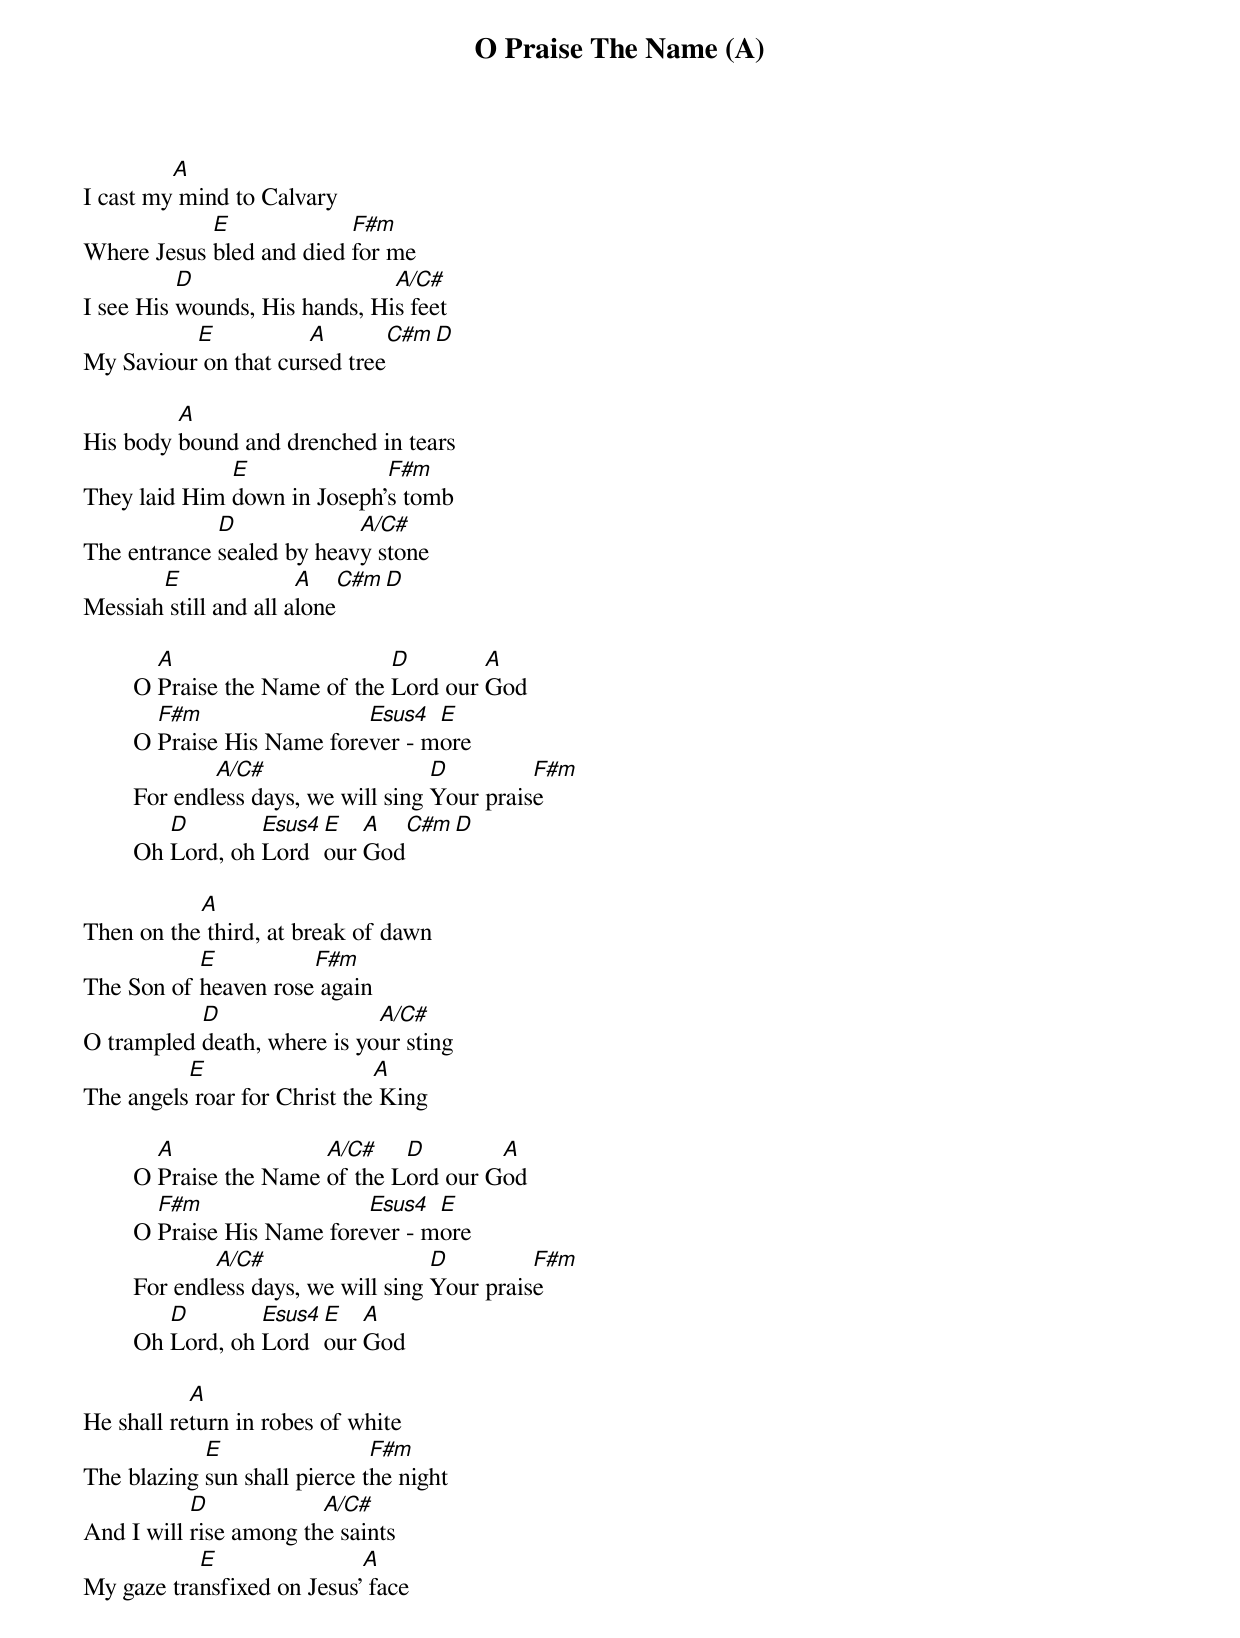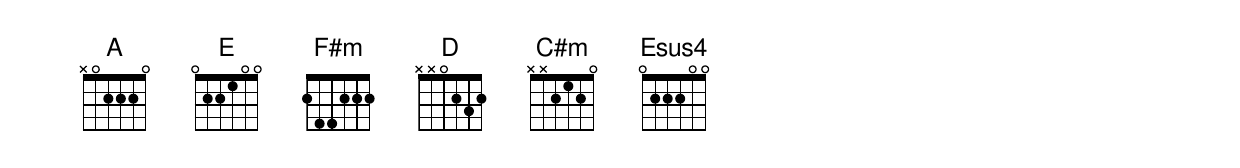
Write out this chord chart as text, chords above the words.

O Praise The Name (A)

         A
I cast my mind to Calvary
            E             F#m
Where Jesus bled and died for me
          D                    A/C#
I see His wounds, His hands, His feet
          E           A        C#m  D
My Saviour on that cursed tree

         A
His body bound and drenched in tears
              E              F#m
They laid Him down in Joseph's tomb
             D             A/C#
The entrance sealed by heavy stone
       E               A     C#m  D
Messiah still and all alone

	  A                      D        A
	O Praise the Name of the Lord our God
	  F#m                 Esus4  E
	O Praise His Name forever - more
		A/C#                   D         F#m
	For endless days, we will sing Your praise
	   D        Esus4 E   A      C#m   D
	Oh Lord, oh Lord  our God

           A
Then on the third, at break of dawn
           E          F#m
The Son of heaven rose again
           D                 A/C#
O trampled death, where is your sting
          E                   A
The angels roar for Christ the King

	  A               A/C#    D        A
	O Praise the Name of the Lord our God
	  F#m                 Esus4  E
	O Praise His Name forever - more
		A/C#                   D         F#m
	For endless days, we will sing Your praise
	   D        Esus4 E   A
	Oh Lord, oh Lord  our God

           A
He shall return in robes of white
            E                 F#m
The blazing sun shall pierce the night
           D            A/C#
And I will rise among the saints
           E                A
My gaze transfixed on Jesus' face
